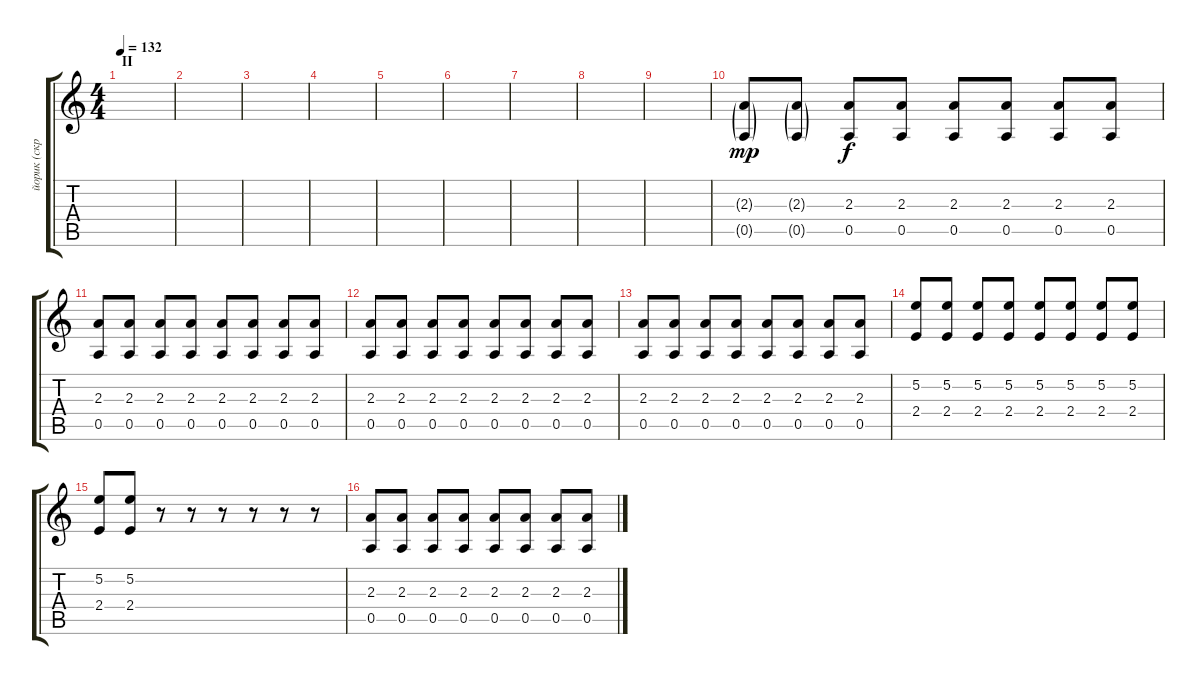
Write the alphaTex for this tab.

\track ("йорик (скрипка)" "йорик (скр") {instrument distortionguitar}
\staff {score tabs}
\tuning (E4 B3 G3 D3 A2 E2) {hide}
\ts (4 4)
\section ("" "II")
\tempo 132
\clef g2
\ks c
|
|
|
|
|
|
|
|
|
(2.3{g} 0.5{g}).8{dy mp volume 9} (2.3{g} 0.5{g}).8 (2.3 0.5).8{dy f} (2.3 0.5).8 (2.3 0.5).8 (2.3 0.5).8 (2.3 0.5).8 (2.3 0.5).8 |
(2.3 0.5).8 (2.3 0.5).8 (2.3 0.5).8 (2.3 0.5).8 (2.3 0.5).8 (2.3 0.5).8 (2.3 0.5).8 (2.3 0.5).8 |
(2.3 0.5).8 (2.3 0.5).8 (2.3 0.5).8 (2.3 0.5).8 (2.3 0.5).8 (2.3 0.5).8 (2.3 0.5).8 (2.3 0.5).8 |
(2.3 0.5).8 (2.3 0.5).8 (2.3 0.5).8 (2.3 0.5).8 (2.3 0.5).8 (2.3 0.5).8 (2.3 0.5).8 (2.3 0.5).8 |
(5.2 2.4).8 (5.2 2.4).8 (5.2 2.4).8 (5.2 2.4).8 (5.2 2.4).8 (5.2 2.4).8 (5.2 2.4).8 (5.2 2.4).8 |
(5.2 2.4).8 (5.2 2.4).8 r.8 r.8 r.8 r.8 r.8 r.8 |
(2.3 0.5).8 (2.3 0.5).8 (2.3 0.5).8 (2.3 0.5).8 (2.3 0.5).8 (2.3 0.5).8 (2.3 0.5).8 (2.3 0.5).8
